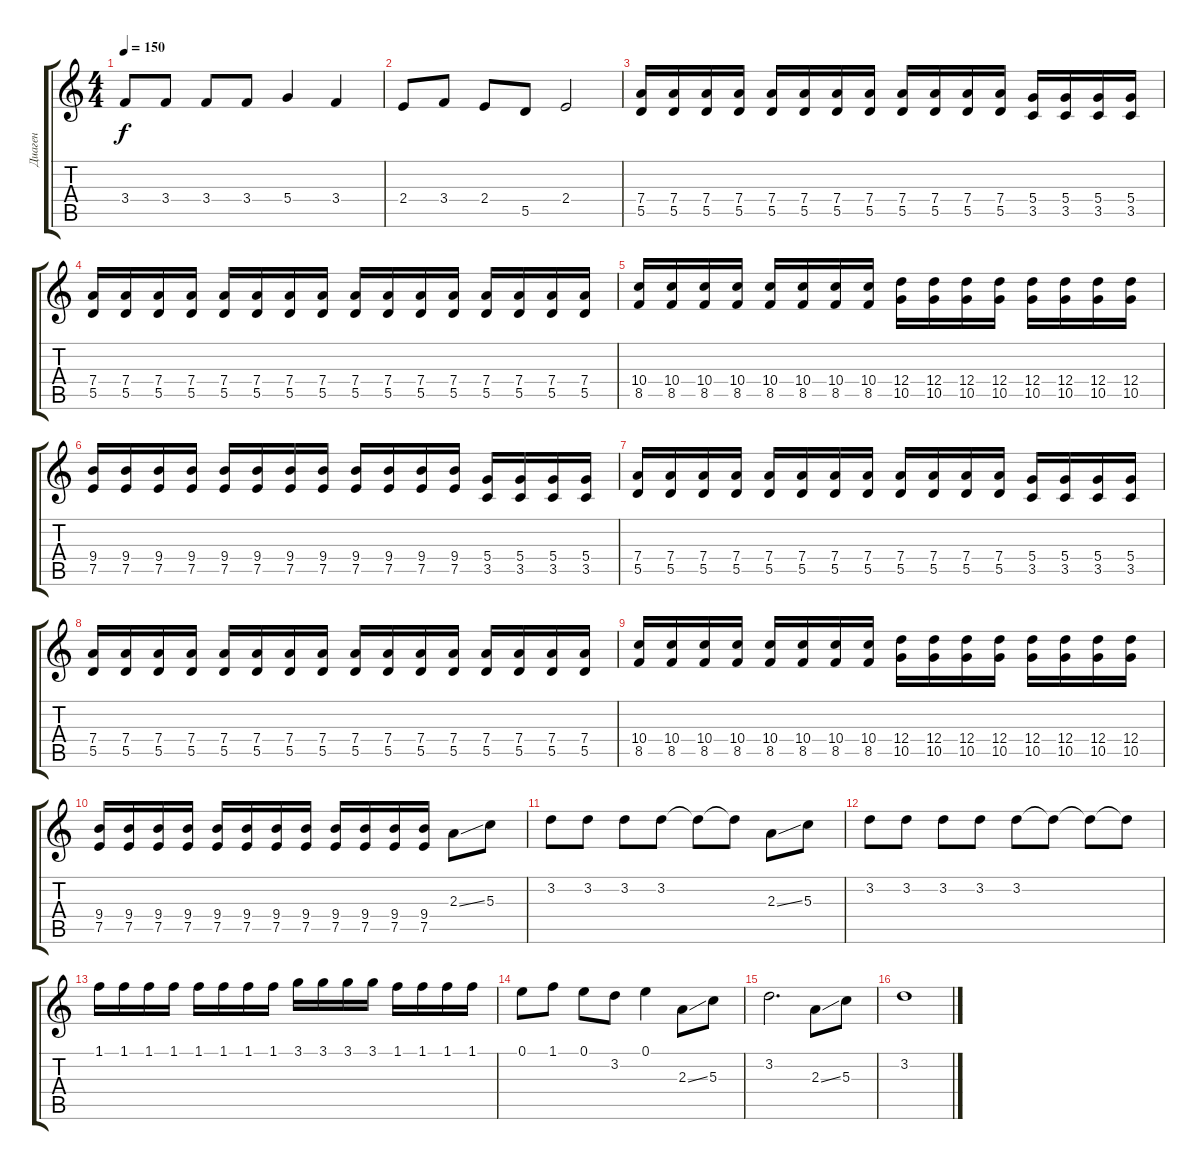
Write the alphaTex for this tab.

\track ("Диаген" "Диаген") {instrument overdrivenguitar}
\staff {score tabs}
\tuning (E4 B3 G3 D3 A2 E2) {hide}
\ts (4 4)
\tempo 150
\clef g2
\ks c
3.4.8{dy f} 3.4.8 3.4.8 3.4.8 5.4.4 3.4.4 |
2.4.8 3.4.8 2.4.8 5.5.8 2.4.2 |
(7.4 5.5).16 (7.4 5.5).16 (7.4 5.5).16 (7.4 5.5).16 (7.4 5.5).16 (7.4 5.5).16 (7.4 5.5).16 (7.4 5.5).16 (7.4 5.5).16 (7.4 5.5).16 (7.4 5.5).16 (7.4 5.5).16 (5.4 3.5).16 (5.4 3.5).16 (5.4 3.5).16 (5.4 3.5).16 |
(7.4 5.5).16 (7.4 5.5).16 (7.4 5.5).16 (7.4 5.5).16 (7.4 5.5).16 (7.4 5.5).16 (7.4 5.5).16 (7.4 5.5).16 (7.4 5.5).16 (7.4 5.5).16 (7.4 5.5).16 (7.4 5.5).16 (7.4 5.5).16 (7.4 5.5).16 (7.4 5.5).16 (7.4 5.5).16 |
(10.4 8.5).16 (10.4 8.5).16 (10.4 8.5).16 (10.4 8.5).16 (10.4 8.5).16 (10.4 8.5).16 (10.4 8.5).16 (10.4 8.5).16 (12.4 10.5).16 (12.4 10.5).16 (12.4 10.5).16 (12.4 10.5).16 (12.4 10.5).16 (12.4 10.5).16 (12.4 10.5).16 (12.4 10.5).16 |
(9.4 7.5).16 (9.4 7.5).16 (9.4 7.5).16 (9.4 7.5).16 (9.4 7.5).16 (9.4 7.5).16 (9.4 7.5).16 (9.4 7.5).16 (9.4 7.5).16 (9.4 7.5).16 (9.4 7.5).16 (9.4 7.5).16 (5.4 3.5).16 (5.4 3.5).16 (5.4 3.5).16 (5.4 3.5).16 |
(7.4 5.5).16 (7.4 5.5).16 (7.4 5.5).16 (7.4 5.5).16 (7.4 5.5).16 (7.4 5.5).16 (7.4 5.5).16 (7.4 5.5).16 (7.4 5.5).16 (7.4 5.5).16 (7.4 5.5).16 (7.4 5.5).16 (5.4 3.5).16 (5.4 3.5).16 (5.4 3.5).16 (5.4 3.5).16 |
(7.4 5.5).16 (7.4 5.5).16 (7.4 5.5).16 (7.4 5.5).16 (7.4 5.5).16 (7.4 5.5).16 (7.4 5.5).16 (7.4 5.5).16 (7.4 5.5).16 (7.4 5.5).16 (7.4 5.5).16 (7.4 5.5).16 (7.4 5.5).16 (7.4 5.5).16 (7.4 5.5).16 (7.4 5.5).16 |
(10.4 8.5).16 (10.4 8.5).16 (10.4 8.5).16 (10.4 8.5).16 (10.4 8.5).16 (10.4 8.5).16 (10.4 8.5).16 (10.4 8.5).16 (12.4 10.5).16 (12.4 10.5).16 (12.4 10.5).16 (12.4 10.5).16 (12.4 10.5).16 (12.4 10.5).16 (12.4 10.5).16 (12.4 10.5).16 |
(9.4 7.5).16 (9.4 7.5).16 (9.4 7.5).16 (9.4 7.5).16 (9.4 7.5).16 (9.4 7.5).16 (9.4 7.5).16 (9.4 7.5).16 (9.4 7.5).16 (9.4 7.5).16 (9.4 7.5).16 (9.4 7.5).16 2.3{ss}.8 5.3.8 |
3.2.8 3.2.8 3.2.8 3.2.8 3.2{t}.8 3.2{t}.8 2.3{ss}.8 5.3.8 |
3.2.8 3.2.8 3.2.8 3.2.8 3.2.8 3.2{t}.8 3.2{t}.8 3.2{t}.8 |
1.1.16 1.1.16 1.1.16 1.1.16 1.1.16 1.1.16 1.1.16 1.1.16 3.1.16 3.1.16 3.1.16 3.1.16 1.1.16 1.1.16 1.1.16 1.1.16 |
0.1.8 1.1.8 0.1.8 3.2.8 0.1.4 2.3{ss}.8 5.3.8 |
3.2.2{d} 2.3{ss}.8 5.3.8 |
3.2.1
